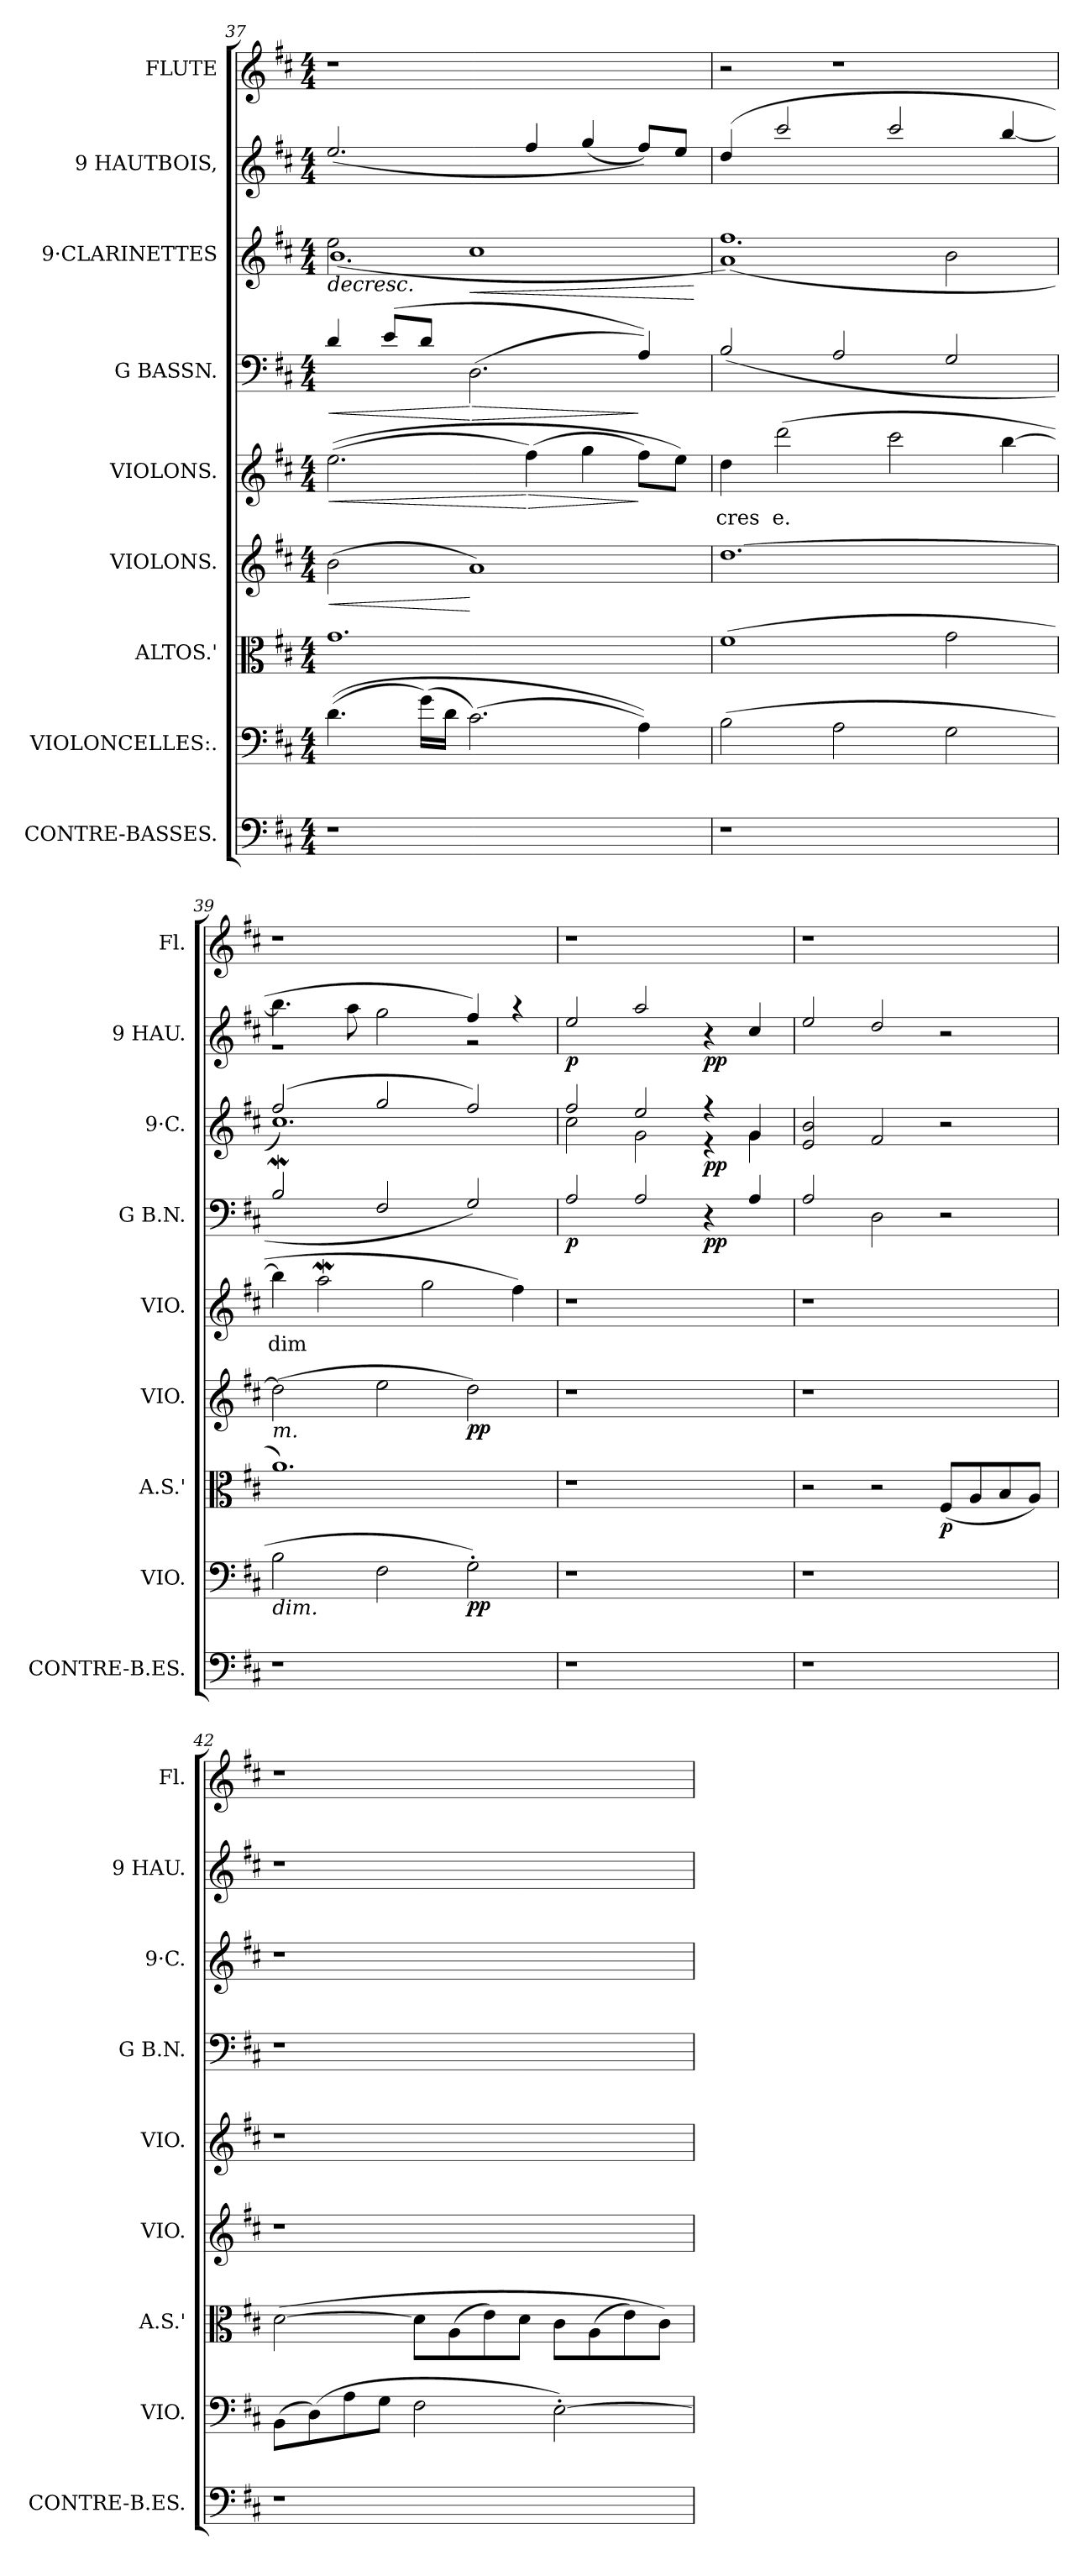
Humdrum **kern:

**kern	**kern	**dynam	**kern	**dynam	**kern	**dynam	**kern	**text	**dynam	**kern	**dynam	**kern	**dynam	**kern	**dynam	**kern
*part9	*part8	*part8	*part7	*part7	*part6	*part6	*part5	*part5	*part5	*part4	*part4	*part3	*part3	*part2	*part2	*part1
*staff9	*staff8	*staff8	*staff7	*staff7	*staff6	*staff6	*staff5	*staff5	*staff5	*staff4	*staff4	*staff3	*staff3	*staff2	*staff2	*staff1
*I"CONTRE-BASSES.	*I"VIOLONCELLES:.	*	*I"ALTOS.'	*	*I"VIOLONS.	*	*I"VIOLONS.	*	*	*I"G BASSN.	*	*I"9·CLARINETTES	*	*I"9 HAUTBOIS,	*	*I"FLUTE
*I'CONTRE-B.ES.	*I'VIO.	*	*I'A.S.'	*	*I'VIO.	*	*I'VIO.	*	*	*I'G B.N.	*	*I'9·C.	*	*I'9 HAU.	*	*I'Fl.
*clefF4	*clefF4	*	*clefC3	*	*clefG2	*	*clefG2	*	*	*clefF4	*	*clefG2	*	*clefG2	*	*clefG2
*k[f#c#]	*k[f#c#]	*	*k[f#c#]	*	*k[f#c#]	*	*k[f#c#]	*	*	*k[f#c#]	*	*k[f#c#]	*	*k[f#c#]	*	*k[f#c#]
*D:	*D:	*	*D:	*	*D:	*	*D:	*	*	*D:	*	*D:	*	*D:	*	*D:
*M4/4	*M4/4	*	*M4/4	*	*M4/4	*	*M4/4	*	*	*M4/4	*	*M4/4	*	*M4/4	*	*M4/4
=37	=37	=37	=37	=37	=37	=37	=37	=37	=37	=37	=37	=37	=37	=37	=37	=37
!LO:N:vis=1	!	!	!	!	!	!LO:HP:b	!	!	!	!	!	!	!	!	!	!
!	!	!	!	!	!	!LO:HP:n=1:b	!	!	!LO:HP:b	!	!LO:HP:b	!	!LO:HP:b	!	!	!LO:N:vis=1
*	*	*	*	*	*	*	*	*	*	*	*	*^	*	*	*	*
1r	((4.di\	.	1.gi	.	(2bi\	< >	((2.eei\	.	<	4di/	<	2eei\	(1.bi	>	(2.eei/	.	1r
.	.	.	.	.	.	.	.	.	.	(8ei/L	.	.	.	.	.	.	.
.	(16gi\LL)	.	.	.	.	.	.	.	.	8di/J	.	.	.	.	.	.	.
.	16di\JJ	.	.	.	.	.	.	.	.	.	.	.	.	.	.	.	.
!	!	!	!	!	!	!	!	!	!	!	!LO:HP:n=1:b	!	!	!LO:HP:b	!	!	!
.	(2.c#i\)	.	.	.	1ai)	[	.	.	.	(2.Di\	[ >	1cc#i	.	<	.	.	.
!	!	!	!	!	!	!	!	!	!LO:HP:n=1:b	!	!	!	!	!	!	!	!
.	.	.	.	.	.	.	(4ff#i\)	.	[ >	.	.	.	.	.	4ff#i/	.	.
2ryy	.	.	.	.	.	.	4ggi\	.	.	.	.	.	.	.	(4ggi/	.	2ryy
.	4Ai\))	.	.	.	.	.	8ff#i\L)	.	]	4Ai/))	]	.	.	.	8ff#i/L))	.	.
.	.	.	.	.	.	.	8eei\J)	.	.	.	.	.	.	.	8eei/J	.	.
*	*	*	*	*	*	*	*	*	*	*	*	*v	*v	*	*	*	*
.	.	.	.	.	.	]	.	.	.	.	.	.	] [	.	.	.
=38	=38	=38	=38	=38	=38	=38	=38	=38	=38	=38	=38	=38	=38	=38	=38	=38
!LO:N:vis=1	!	!	!	!	!	!	!	!	!	!	!	!	!	!	!	!
!	!	!	!	!	!	!	!	!LO:LY:b:color=#000000	!	!	!	!	!	!	!	!
*	*	*	*	*	*	*	*	*	*	*	*	*^	*	*	*	*
1r	(2Bi\	.	(1f#i	.	[>1.ddi	.	4ddi\	cres	.	(2Bi/	.	1ai	(1.ff#i)	.	(4ddi/	.	2r
!	!	!	!	!	!	!	!	!LO:LY:b:color=#000000	!	!	!	!	!	!	!	!	!
.	.	.	.	.	.	.	(2dddi\	e.	.	.	.	.	.	.	2ccc#i/	.	.
.	2Ai\	.	.	.	.	.	.	.	.	2Ai/	.	.	.	.	.	.	1r
.	.	.	.	.	.	.	2ccc#i\	.	.	.	.	.	.	.	2ccc#i/	.	.
2ryy	2Gi\	.	2gi\	.	.	.	.	.	.	2Gi/	.	2bi\	.	.	.	.	.
.	.	.	.	.	.	.	[>4bbi\	.	.	.	.	.	.	.	[<4bbi/	.	.
=39	=39	=39	=39	=39	=39	=39	=39	=39	=39	=39	=39	=39	=39	=39	=39	=39	=39
!LO:N:vis=1	!	!	!	!	!	!	!	!	!	!	!	!	!	!	!	!	!
!	!	!	!	!	!LO:TX:b:i:t=m.	!	!	!	!	!	!	!	!	!	!	!	!
!	!LO:TX:b:i:t=dim.	!	!	!	!	!	!	!	!	!	!	!	!	!	!	!	!
!	!	!	!	!	!	!	!	!LO:LY:b:color=#000000	!	!	!	!	!	!	!	!	!LO:N:vis=1
*	*	*	*	*	*	*	*	*	*	*	*	*	*	*	*^	*	*
1r	2Bi\	.	1.ai)	.	(2ddi\]	.	4bbi\]	dim	.	2BWi/	.	(2ff#i/	1.cc#i)	.	4.bbi\]	1r	.	1r
.	.	.	.	.	.	.	2aaWi\	.	.	.	.	.	.	.	.	.	.	.
.	.	.	.	.	.	.	.	.	.	.	.	.	.	.	8aai\	.	.	.
.	2F#i\	.	.	.	2eei\	.	.	.	.	2F#i/	.	2ggi/	.	.	2ggi\	.	.	.
.	.	.	.	.	.	.	2ggi\	.	.	.	.	.	.	.	.	.	.	.
2ryy	2G'i\)	p p	.	.	2ddi\)	p p	.	.	.	2Gi/)	.	2ff#i/)	.	.	4ff#i/)	2r	.	2ryy
.	.	.	.	.	.	.	4ff#i\)	.	.	.	.	.	.	.	4r	.	.	.
*	*	*	*	*	*	*	*	*	*	*	*	*	*	*	*v	*v	*	*
=40	=40	=40	=40	=40	=40	=40	=40	=40	=40	=40	=40	=40	=40	=40	=40	=40	=40
!LO:N:vis=1	!LO:N:vis=1	!	!LO:N:vis=1	!	!LO:N:vis=1	!	!LO:N:vis=1	!	!	!	!	!	!	!	!	!	!LO:N:vis=1
1r	1r	.	1r	.	1r	.	1r	.	.	2Ai/	p	2ff#i/	2cc#i\	.	2eei/	p	1r
.	.	.	.	.	.	.	.	.	.	2Ai/	.	2eei/	2gi\	.	2aai/	.	.
2ryy	2ryy	.	2ryy	.	2ryy	.	2ryy	.	.	4r	pp	4r	4r	pp	4r	pp	2ryy
.	.	.	.	.	.	.	.	.	.	4Ai/	.	4gi/	4gi\	.	4cc#i/	.	.
!!LO:LB:g=z
=41	=41	=41	=41	=41	=41	=41	=41	=41	=41	=41	=41	=41	=41	=41	=41	=41	=41
!LO:N:vis=1	!LO:N:vis=1	!	!	!	!LO:N:vis=1	!	!LO:N:vis=1	!	!	!	!	!	!	!	!	!	!LO:N:vis=1
*	*	*	*	*	*	*	*	*	*	*	*	*v	*v	*	*	*	*
1r	1r	.	2r	.	1r	.	1r	.	.	2Ai/	.	2ei/ 2bi	.	2eei/	.	1r
.	.	.	2r	.	.	.	.	.	.	2Di\	.	2f#i/	.	2ddi/	.	.
2ryy	2ryy	.	(8F#i/L	p	2ryy	.	2ryy	.	.	2r	.	2r	.	2r	.	2ryy
.	.	.	8Ai/	.	.	.	.	.	.	.	.	.	.	.	.	.
.	.	.	8Bi/	.	.	.	.	.	.	.	.	.	.	.	.	.
.	.	.	8Ai/J)	.	.	.	.	.	.	.	.	.	.	.	.	.
=42	=42	=42	=42	=42	=42	=42	=42	=42	=42	=42	=42	=42	=42	=42	=42	=42
!LO:N:vis=1	!	!	!	!	!LO:N:vis=1	!	!LO:N:vis=1	!	!	!LO:N:vis=1	!	!LO:N:vis=1	!	!LO:N:vis=1	!	!LO:N:vis=1
1r	(8BBi\L	.	([>2di\	.	1r	.	1r	.	.	1r	.	1r	.	1r	.	1r
.	(8Di\)	.	.	.	.	.	.	.	.	.	.	.	.	.	.	.
.	8Ai\	.	.	.	.	.	.	.	.	.	.	.	.	.	.	.
.	8Gi\J	.	.	.	.	.	.	.	.	.	.	.	.	.	.	.
.	2F#i\	.	8di\L]	.	.	.	.	.	.	.	.	.	.	.	.	.
.	.	.	(8Ai\	.	.	.	.	.	.	.	.	.	.	.	.	.
.	.	.	8ei\)	.	.	.	.	.	.	.	.	.	.	.	.	.
.	.	.	8di\J	.	.	.	.	.	.	.	.	.	.	.	.	.
2ryy	[>2E'i\)	.	8c#i\L	.	2ryy	.	2ryy	.	.	2ryy	.	2ryy	.	2ryy	.	2ryy
.	.	.	(8Ai\	.	.	.	.	.	.	.	.	.	.	.	.	.
.	.	.	8ei\)	.	.	.	.	.	.	.	.	.	.	.	.	.
.	.	.	8c#i\J)	.	.	.	.	.	.	.	.	.	.	.	.	.
=	=	=	=	=	=	=	=	=	=	=	=	=	=	=	=	=
*-	*-	*-	*-	*-	*-	*-	*-	*-	*-	*-	*-	*-	*-	*-	*-	*-
